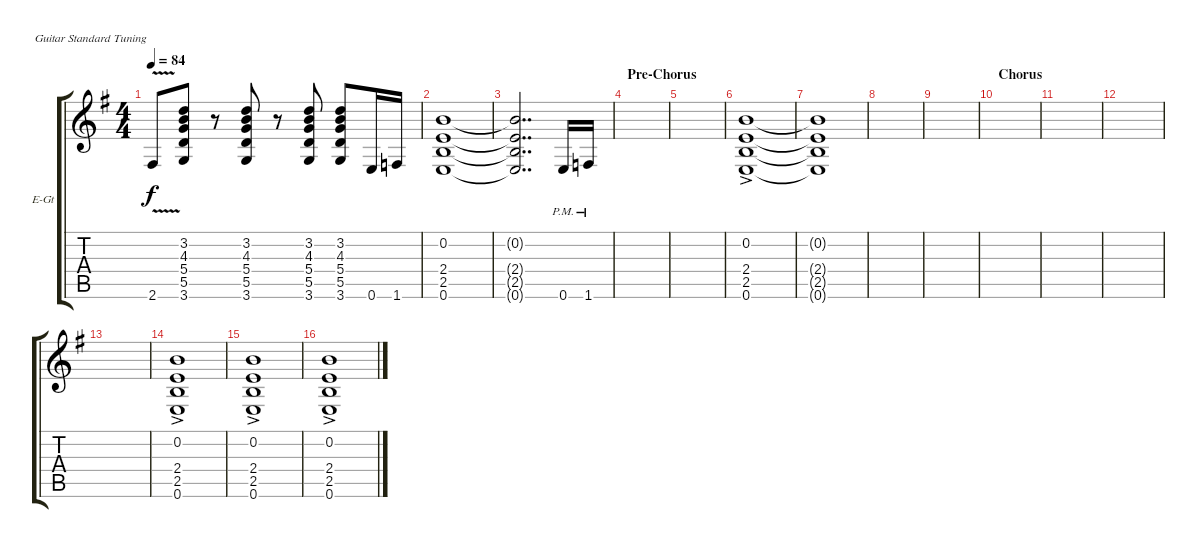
\bracketExtendMode groupsimilarinstruments
\firstSystemTrackNameOrientation horizontal
\otherSystemsTrackNameOrientation horizontal
\track ("1-Gt" "E-Gt") {instrument overdrivenguitar}
\staff {score tabs}
\tuning (E4 B3 G3 D3 A2 E2)
\ts (4 4)
\tempo 84
\clef g2
\scale
1.05549
\ks g
2.6{v}.8{dy f} (5.4 5.5 3.6 4.3 3.2).8 r.8 (5.4 5.5 3.6 4.3 3.2).8 r.8 (5.4 5.5 3.6 4.3 3.2).8 (5.4 5.5 3.6 4.3 3.2).8 0.6.16 1.6.16 |
\scale
0.944515 (2.4 2.5 0.6 0.2).1 |
\scale
1.05549 (2.4{t} 2.5{t} 0.6{t} 0.2{t}).2{dd} 0.6{pm}.16 1.6{pm}.16 |
\section ("" "Pre-Chorus")
\scale
0.944515 |
\scale
1.05549 |
\scale
0.944515 (2.4 2.5{ac} 0.6 0.2).1 |
\scale
1.05549 (2.4{t} 2.5{t} 0.6{t} 0.2{t}).1 |
\scale
0.944515 |
\scale
1.05549 |
\section ("" "Chorus")
\scale
0.944515 |
\scale
1.05549 |
\scale
0.944515 |
\scale
1.05549 |
\scale
0.944515 (2.4 2.5{ac} 0.6 0.2).1 |
\scale
1.05549 (2.4 2.5{ac} 0.6 0.2).1 |
\scale
0.944515 (2.4 2.5{ac} 0.6 0.2).1
